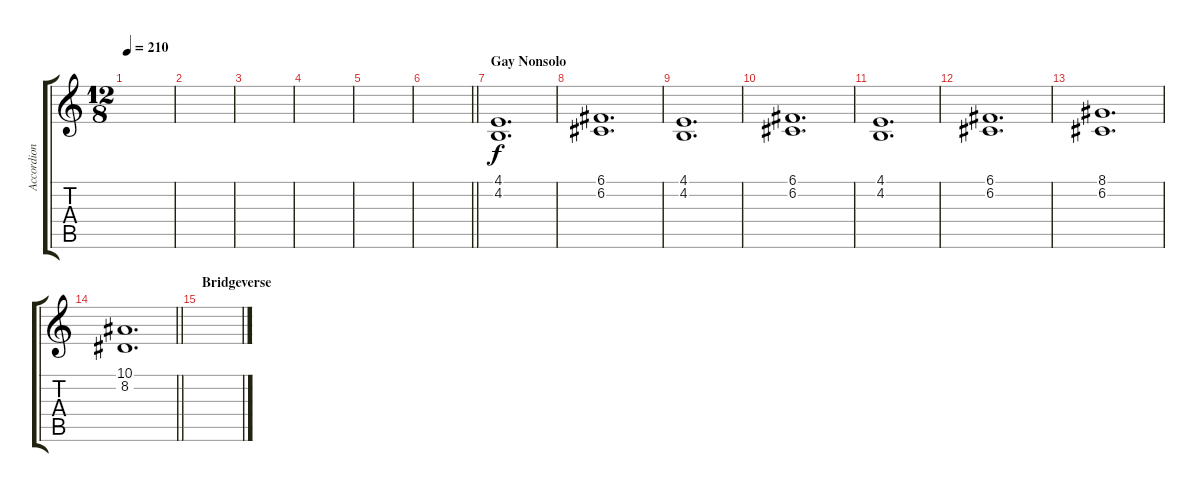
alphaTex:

\track ("Accordion" "Accordion") {instrument accordion}
\staff {score tabs}
\tuning (C4 G3 Eb3 Bb2 F2 C2) {hide}
\ts (12 8)
\tempo 210
\clef g2
\ks c
|
|
|
|
|
\barLineRight lightlight
|
\section ("" "Gay Nonsolo")
(4.1 4.2).1{d} |
(6.1 6.2).1{d} |
(4.1 4.2).1{d} |
(6.1 6.2).1{d} |
(4.1 4.2).1{d} |
(6.1 6.2).1{d} |
(8.1 6.2).1{d} |
\barLineRight lightlight
(10.1 8.2).1{d} |
\section ("" "Bridgeverse")
